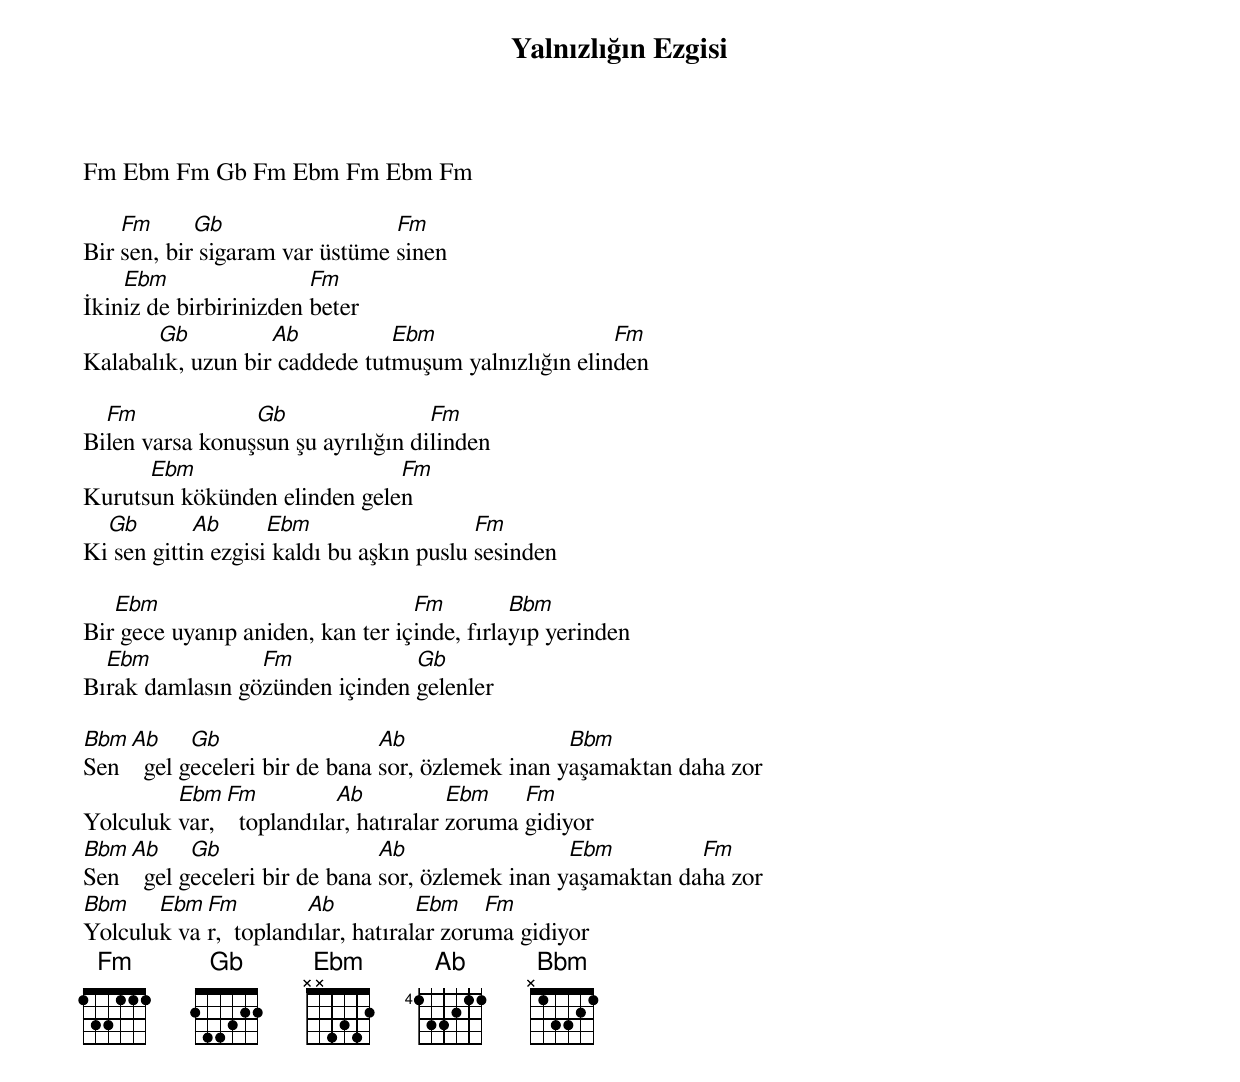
{title: Yalnızlığın Ezgisi}
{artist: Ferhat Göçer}

Fm Ebm Fm Gb Fm Ebm Fm Ebm Fm

    Fm      Gb                  Fm
Bir sen, bir sigaram var üstüme sinen
    Ebm                 Fm
İkiniz de birbirinizden beter
       Gb          Ab          Ebm                   Fm
Kalabalık, uzun bir caddede tutmuşum yalnızlığın elinden

  Fm             Gb                 Fm
Bilen varsa konuşsun şu ayrılığın dilinden
      Ebm                     Fm
Kurutsun kökünden elinden gelen
  Gb        Ab      Ebm                   Fm
Ki sen gittin ezgisi kaldı bu aşkın puslu sesinden

   Ebm                            Fm         Bbm
Bir gece uyanıp aniden, kan ter içinde, fırlayıp yerinden
  Ebm            Fm             Gb
Bırak damlasın gözünden içinden gelenler

Bbm Ab     Gb                  Ab                 Bbm
Sen   gel geceleri bir de bana sor, özlemek inan yaşamaktan daha zor
         Ebm Fm          Ab           Ebm    Fm
Yolculuk var,  toplandılar, hatıralar zoruma gidiyor
Bbm Ab     Gb                  Ab                 Ebm         Fm
Sen   gel geceleri bir de bana sor, özlemek inan yaşamaktan daha zor
Bbm    Ebm Fm         Ab           Ebm    Fm
Yolculuk var,  toplandılar, hatıralar zoruma gidiyor
